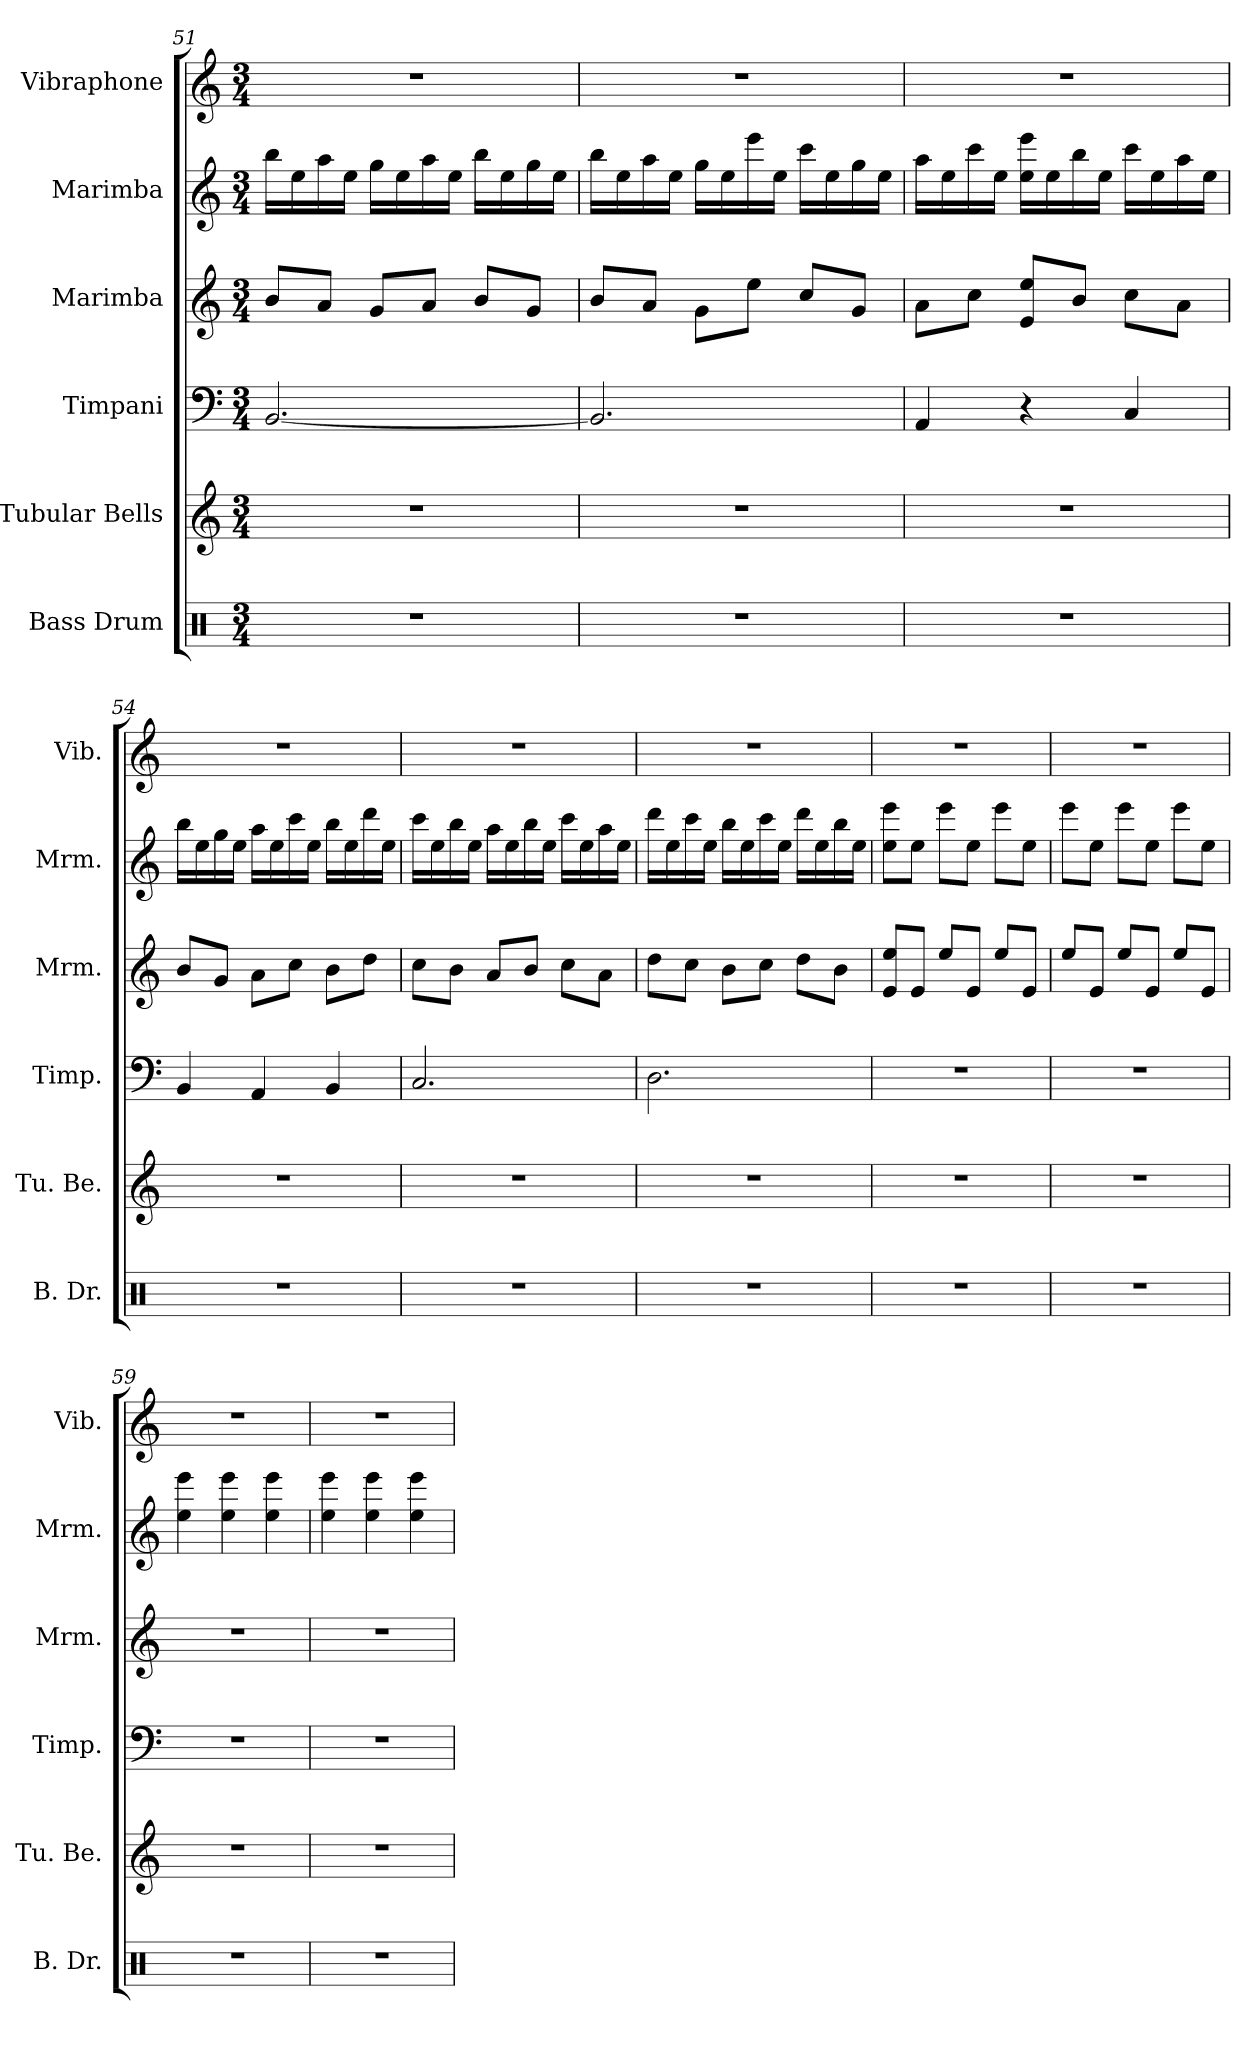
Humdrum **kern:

**kern	**kern	**kern	**kern	**kern	**kern
*part6	*part5	*part4	*part3	*part2	*part1
*staff6	*staff5	*staff4	*staff3	*staff2	*staff1
*I"Bass Drum	*I"Tubular Bells	*I"Timpani	*I"Marimba	*I"Marimba	*I"Vibraphone
*I'B. Dr.	*I'Tu. Be.	*I'Timp.	*I'Mrm.	*I'Mrm.	*I'Vib.
*clefX	*clefG2	*clefF4	*clefG2	*clefG2	*clefG2
*k[]	*k[]	*k[]	*k[]	*k[]	*k[]
*M3/4	*M3/4	*M3/4	*M3/4	*M3/4	*M3/4
=51	=51	=51	=51	=51	=51
2.r	2.r	[2.BB/	8b/L	16bb\LL	2.r
.	.	.	.	16ee\	.
.	.	.	8a/J	16aa\	.
.	.	.	.	16ee\JJ	.
.	.	.	8g/L	16gg\LL	.
.	.	.	.	16ee\	.
.	.	.	8a/J	16aa\	.
.	.	.	.	16ee\JJ	.
.	.	.	8b/L	16bb\LL	.
.	.	.	.	16ee\	.
.	.	.	8g/J	16gg\	.
.	.	.	.	16ee\JJ	.
=52	=52	=52	=52	=52	=52
2.r	2.r	2.BB/]	8b/L	16bb\LL	2.r
.	.	.	.	16ee\	.
.	.	.	8a/J	16aa\	.
.	.	.	.	16ee\JJ	.
.	.	.	8g\L	16gg\LL	.
.	.	.	.	16ee\	.
.	.	.	8ee\J	16eee\	.
.	.	.	.	16ee\JJ	.
.	.	.	8cc/L	16ccc\LL	.
.	.	.	.	16ee\	.
.	.	.	8g/J	16gg\	.
.	.	.	.	16ee\JJ	.
!!LO:LB:g=z
=53	=53	=53	=53	=53	=53
2.r	2.r	4AA/	8a\L	16aa\LL	2.r
.	.	.	.	16ee\	.
.	.	.	8cc\J	16ccc\	.
.	.	.	.	16ee\JJ	.
.	.	4r	8e/ 8ee/L	16ee\ 16eee\LL	.
.	.	.	.	16ee\	.
.	.	.	8b/J	16bb\	.
.	.	.	.	16ee\JJ	.
.	.	4C/	8cc\L	16ccc\LL	.
.	.	.	.	16ee\	.
.	.	.	8a\J	16aa\	.
.	.	.	.	16ee\JJ	.
=54	=54	=54	=54	=54	=54
2.r	2.r	4BB/	8b/L	16bb\LL	2.r
.	.	.	.	16ee\	.
.	.	.	8g/J	16gg\	.
.	.	.	.	16ee\JJ	.
.	.	4AA/	8a\L	16aa\LL	.
.	.	.	.	16ee\	.
.	.	.	8cc\J	16ccc\	.
.	.	.	.	16ee\JJ	.
.	.	4BB/	8b\L	16bb\LL	.
.	.	.	.	16ee\	.
.	.	.	8dd\J	16ddd\	.
.	.	.	.	16ee\JJ	.
=55	=55	=55	=55	=55	=55
2.r	2.r	2.C/	8cc\L	16ccc\LL	2.r
.	.	.	.	16ee\	.
.	.	.	8b\J	16bb\	.
.	.	.	.	16ee\JJ	.
.	.	.	8a/L	16aa\LL	.
.	.	.	.	16ee\	.
.	.	.	8b/J	16bb\	.
.	.	.	.	16ee\JJ	.
.	.	.	8cc\L	16ccc\LL	.
.	.	.	.	16ee\	.
.	.	.	8a\J	16aa\	.
.	.	.	.	16ee\JJ	.
!!LO:PB:g=z
=56	=56	=56	=56	=56	=56
2.r	2.r	2.D\	8dd\L	16ddd\LL	2.r
.	.	.	.	16ee\	.
.	.	.	8cc\J	16ccc\	.
.	.	.	.	16ee\JJ	.
.	.	.	8b\L	16bb\LL	.
.	.	.	.	16ee\	.
.	.	.	8cc\J	16ccc\	.
.	.	.	.	16ee\JJ	.
.	.	.	8dd\L	16ddd\LL	.
.	.	.	.	16ee\	.
.	.	.	8b\J	16bb\	.
.	.	.	.	16ee\JJ	.
=57	=57	=57	=57	=57	=57
2.r	2.r	2.r	8e/ 8ee/L	8ee\ 8eee\L	2.r
.	.	.	8e/J	8ee\J	.
.	.	.	8ee/L	8eee\L	.
.	.	.	8e/J	8ee\J	.
.	.	.	8ee/L	8eee\L	.
.	.	.	8e/J	8ee\J	.
=58	=58	=58	=58	=58	=58
2.r	2.r	2.r	8ee/L	8eee\L	2.r
.	.	.	8e/J	8ee\J	.
.	.	.	8ee/L	8eee\L	.
.	.	.	8e/J	8ee\J	.
.	.	.	8ee/L	8eee\L	.
.	.	.	8e/J	8ee\J	.
=59	=59	=59	=59	=59	=59
2.r	2.r	2.r	2.r	4ee\ 4eee\	2.r
.	.	.	.	4ee\ 4eee\	.
.	.	.	.	4ee\ 4eee\	.
=60	=60	=60	=60	=60	=60
2.r	2.r	2.r	2.r	4ee\ 4eee\	2.r
.	.	.	.	4ee\ 4eee\	.
.	.	.	.	4ee\ 4eee\	.
=	=	=	=	=	=
*-	*-	*-	*-	*-	*-
